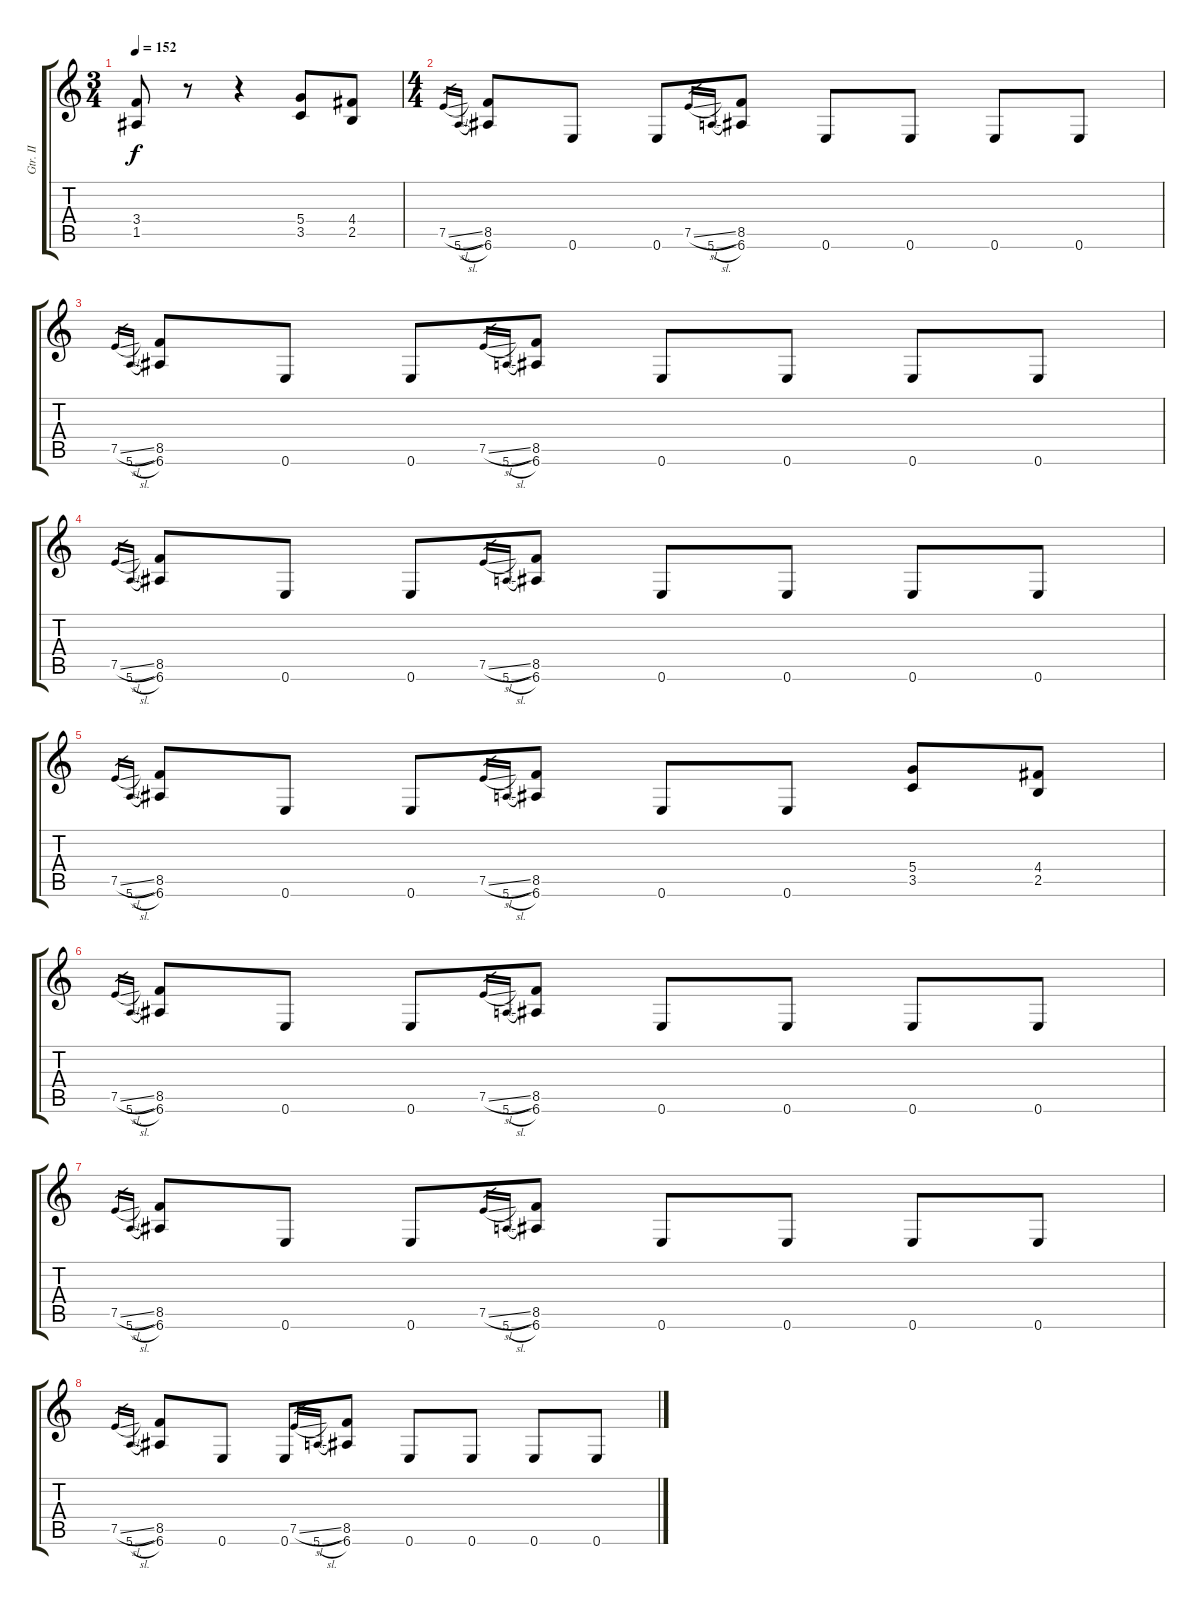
\track ("Gtr. II" "Gtr. II") {instrument distortionguitar}
\staff {score tabs}
\tuning (E4 B3 G3 D3 A2 E2) {hide}
\ts (3 4)
\tempo 152
\clef g2
\ks c
(3.4 1.5).8{dy f} r.8 r.4 (5.4 3.5).8 (4.4 2.5).8 |
\ts (4 4)
7.5{sl}.16{gr} 5.6{sl}.16{gr} (8.5 6.6).8 0.6.8 0.6.8 7.5{sl}.16{gr} 5.6{sl}.16{gr} (8.5 6.6).8 0.6.8 0.6.8 0.6.8 0.6.8 |
7.5{sl}.16{gr} 5.6{sl}.16{gr} (8.5 6.6).8 0.6.8 0.6.8 7.5{sl}.16{gr} 5.6{sl}.16{gr} (8.5 6.6).8 0.6.8 0.6.8 0.6.8 0.6.8 |
7.5{sl}.16{gr} 5.6{sl}.16{gr} (8.5 6.6).8 0.6.8 0.6.8 7.5{sl}.16{gr} 5.6{sl}.16{gr} (8.5 6.6).8 0.6.8 0.6.8 0.6.8 0.6.8 |
7.5{sl}.16{gr} 5.6{sl}.16{gr} (8.5 6.6).8 0.6.8 0.6.8 7.5{sl}.16{gr} 5.6{sl}.16{gr} (8.5 6.6).8 0.6.8 0.6.8 (5.4 3.5).8 (4.4 2.5).8 |
7.5{sl}.16{gr} 5.6{sl}.16{gr} (8.5 6.6).8 0.6.8 0.6.8 7.5{sl}.16{gr} 5.6{sl}.16{gr} (8.5 6.6).8 0.6.8 0.6.8 0.6.8 0.6.8 |
7.5{sl}.16{gr} 5.6{sl}.16{gr} (8.5 6.6).8 0.6.8 0.6.8 7.5{sl}.16{gr} 5.6{sl}.16{gr} (8.5 6.6).8 0.6.8 0.6.8 0.6.8 0.6.8 |
7.5{sl}.16{gr} 5.6{sl}.16{gr} (8.5 6.6).8 0.6.8 0.6.8 7.5{sl}.16{gr} 5.6{sl}.16{gr} (8.5 6.6).8 0.6.8 0.6.8 0.6.8 0.6.8
